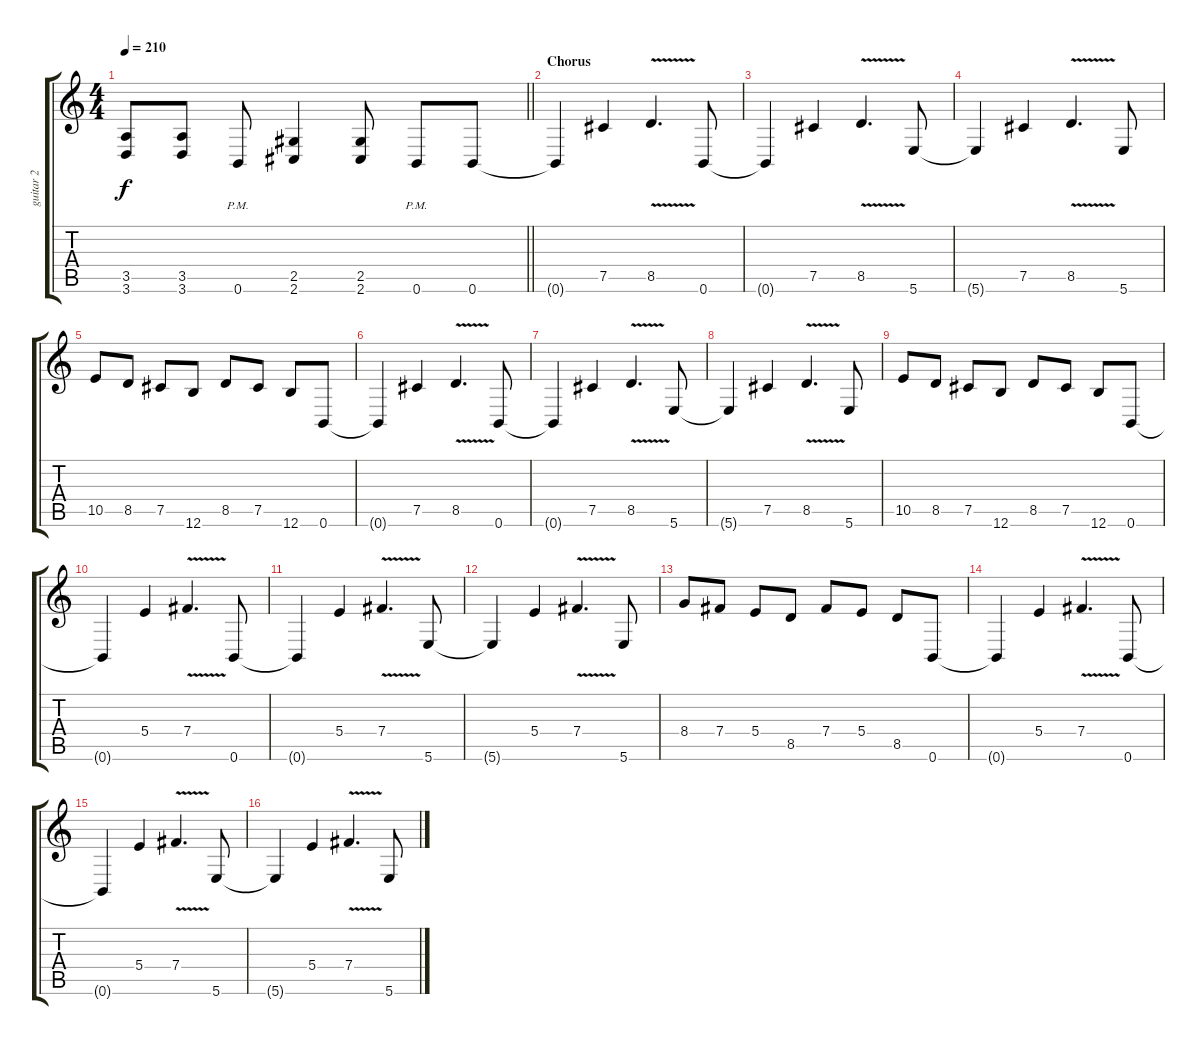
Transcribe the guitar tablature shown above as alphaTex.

\track ("guitar 2" "guitar 2") {solo instrument distortionguitar}
\staff {score tabs}
\tuning (Db4 Ab3 E3 B2 Gb2 B1) {hide}
\ts (4 4)
\tempo 210
\clef g2
\barLineRight lightlight
\ks c
(3.5{t} 3.6{t}).8{dy f} (3.5 3.6).8 0.6{pm}.8 (2.5 2.6).4 (2.5 2.6).8 0.6{pm}.8 0.6.8 |
\section ("" "Chorus")
0.6{t}.4 7.5.4 8.5{v}.4{d} 0.6.8 |
0.6{t}.4 7.5.4 8.5{v}.4{d} 5.6.8 |
5.6{t}.4 7.5.4 8.5{v}.4{d} 5.6.8 |
10.5.8 8.5.8 7.5.8 12.6.8 8.5.8 7.5.8 12.6.8 0.6.8 |
0.6{t}.4 7.5.4 8.5{v}.4{d} 0.6.8 |
0.6{t}.4 7.5.4 8.5{v}.4{d} 5.6.8 |
5.6{t}.4 7.5.4 8.5{v}.4{d} 5.6.8 |
10.5.8 8.5.8 7.5.8 12.6.8 8.5.8 7.5.8 12.6.8 0.6.8 |
0.6{t}.4 5.4.4 7.4{v}.4{d} 0.6.8 |
0.6{t}.4 5.4.4 7.4{v}.4{d} 5.6.8 |
5.6{t}.4 5.4.4 7.4{v}.4{d} 5.6.8 |
8.4.8 7.4.8 5.4.8 8.5.8 7.4.8 5.4.8 8.5.8 0.6.8 |
0.6{t}.4 5.4.4 7.4{v}.4{d} 0.6.8 |
0.6{t}.4 5.4.4 7.4{v}.4{d} 5.6.8 |
5.6{t}.4 5.4.4 7.4{v}.4{d} 5.6.8
